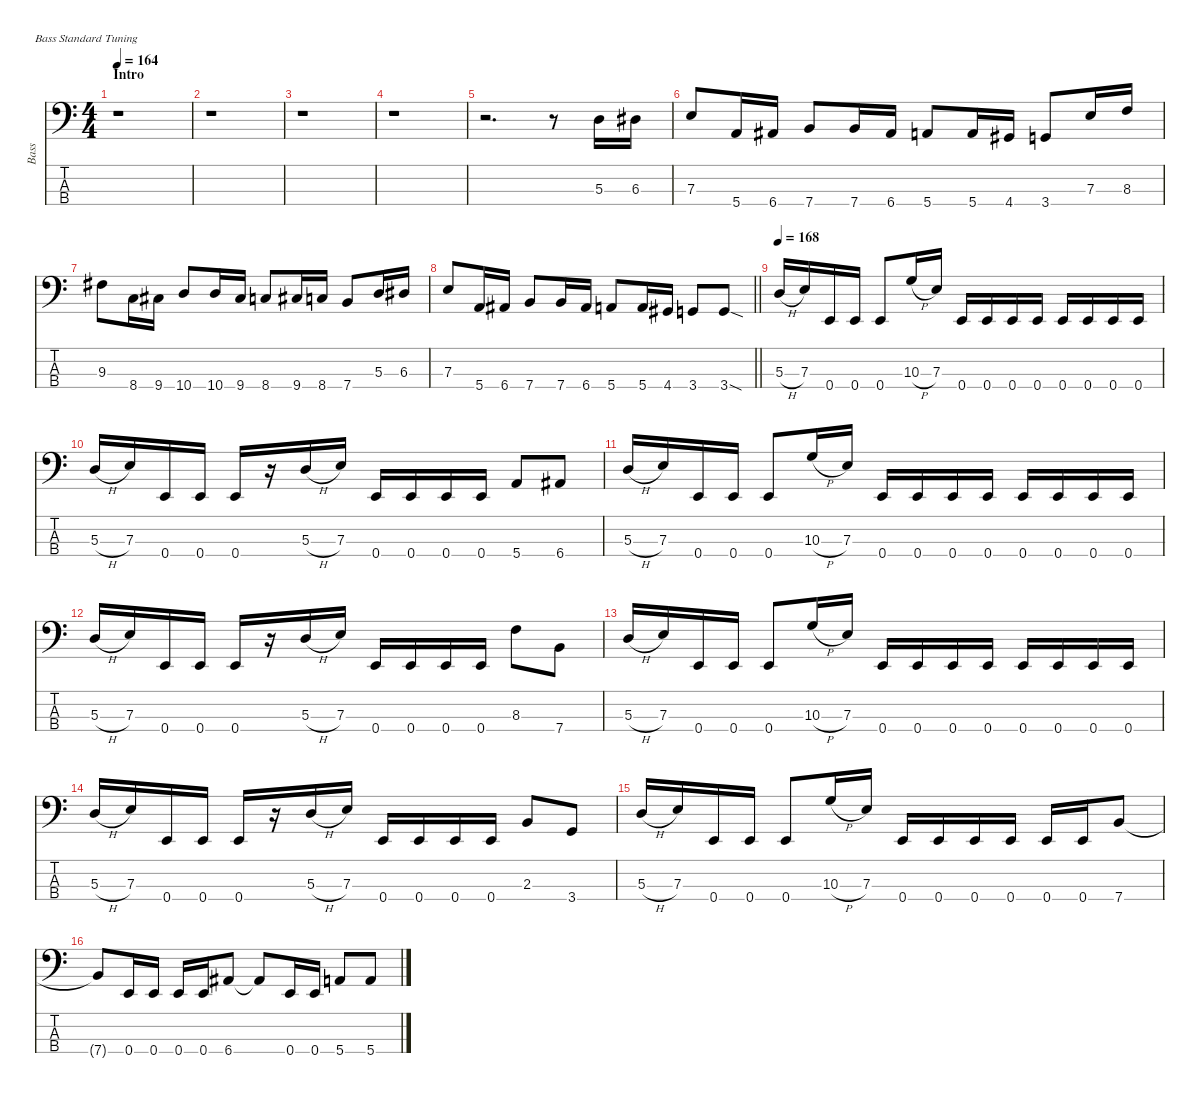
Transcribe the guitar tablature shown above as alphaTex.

\defaultSystemsLayout 4
\hideDynamics
\bracketExtendMode nobrackets
\firstSystemTrackNameMode fullname
\otherSystemsTrackNameOrientation horizontal
\track ("Bass" "el.bs.") {instrument electricbasspick}
\staff {score tabs}
\tuning (G2 D2 A1 E1)
\ts (4 4)
\beaming (8 2 2 2 2)
\section ("" "Intro")
\tempo 164
\clef f4
\ks c
r.1{dy f instrument electricbasspick beam Down} |
r.1{beam Down} |
r.1{beam Down} |
r.1{beam Down} |
r.2{d beam Down} r.8{beam Down} 5.3.16{beam Up} 6.3{acc #}.16{beam Up} |
7.3.8{beam Up} 5.4.16{beam Up} 6.4{acc #}.16{beam Up} 7.4.8{beam Up} 7.4.16{beam Up} 6.4{acc #}.16{beam Up} 5.4.8{beam Up} 5.4.16{beam Up} 4.4{acc #}.16{beam Up} 3.4.8{beam Up} 7.3.16{beam Up} 8.3.16{beam Up} |
9.3{acc #}.8{beam Down} 8.4.16{beam Down} 9.4{acc #}.16{beam Down} 10.4.8{beam Up} 10.4.16{beam Up} 9.4{acc #}.16{beam Up} 8.4.8{beam Up} 9.4{acc #}.16{beam Up} 8.4.16{beam Up} 7.4.8{beam Up} 5.3.16{beam Up} 6.3{acc #}.16{beam Up} |
\barLineRight lightlight
7.3.8{beam Up} 5.4.16{beam Up} 6.4{acc #}.16{beam Up} 7.4.8{beam Up} 7.4.16{beam Up} 6.4{acc #}.16{beam Up} 5.4.8{beam Up} 5.4.16{beam Up} 4.4{acc #}.16{beam Up} 3.4.8{beam Up} 3.4{sod}.8{beam Up} |
\tempo 168
5.3{h}.16{beam Up} 7.3.16{beam Up} 0.4.16{beam Up} 0.4.16{beam Up} 0.4.8{beam Up} 10.3{h}.16{beam Up} 7.3.16{beam Up} 0.4.16{beam Up} 0.4.16{beam Up} 0.4.16{beam Up} 0.4.16{beam Up} 0.4.16{beam Up} 0.4.16{beam Up} 0.4.16{beam Up} 0.4.16{beam Up} |
5.3{h}.16{beam Up} 7.3.16{beam Up} 0.4.16{beam Up} 0.4.16{beam Up} 0.4.16{beam Up} r.16{beam Up} 5.3{h}.16{beam Up} 7.3.16{beam Up} 0.4.16{beam Up} 0.4.16{beam Up} 0.4.16{beam Up} 0.4.16{beam Up} 5.4.8{beam Up} 6.4{acc #}.8{beam Up} |
5.3{h}.16{beam Up} 7.3.16{beam Up} 0.4.16{beam Up} 0.4.16{beam Up} 0.4.8{beam Up} 10.3{h}.16{beam Up} 7.3.16{beam Up} 0.4.16{beam Up} 0.4.16{beam Up} 0.4.16{beam Up} 0.4.16{beam Up} 0.4.16{beam Up} 0.4.16{beam Up} 0.4.16{beam Up} 0.4.16{beam Up} |
5.3{h}.16{beam Up} 7.3.16{beam Up} 0.4.16{beam Up} 0.4.16{beam Up} 0.4.16{beam Up} r.16{beam Up} 5.3{h}.16{beam Up} 7.3.16{beam Up} 0.4.16{beam Up} 0.4.16{beam Up} 0.4.16{beam Up} 0.4.16{beam Up} 8.3.8{beam Down} 7.4.8{beam Down} |
5.3{h}.16{beam Up} 7.3.16{beam Up} 0.4.16{beam Up} 0.4.16{beam Up} 0.4.8{beam Up} 10.3{h}.16{beam Up} 7.3.16{beam Up} 0.4.16{beam Up} 0.4.16{beam Up} 0.4.16{beam Up} 0.4.16{beam Up} 0.4.16{beam Up} 0.4.16{beam Up} 0.4.16{beam Up} 0.4.16{beam Up} |
5.3{h}.16{beam Up} 7.3.16{beam Up} 0.4.16{beam Up} 0.4.16{beam Up} 0.4.16{beam Up} r.16{beam Up} 5.3{h}.16{beam Up} 7.3.16{beam Up} 0.4.16{beam Up} 0.4.16{beam Up} 0.4.16{beam Up} 0.4.16{beam Up} 2.3.8{beam Up} 3.4.8{beam Up} |
5.3{h}.16{beam Up} 7.3.16{beam Up} 0.4.16{beam Up} 0.4.16{beam Up} 0.4.8{beam Up} 10.3{h}.16{beam Up} 7.3.16{beam Up} 0.4.16{beam Up} 0.4.16{beam Up} 0.4.16{beam Up} 0.4.16{beam Up} 0.4.16{beam Up} 0.4.16{beam Up} 7.4.8{beam Up} |
7.4{t}.8{beam Up} 0.4.16{beam Up} 0.4.16{beam Up} 0.4.16{beam Up} 0.4.16{beam Up} 6.4{acc #}.8{beam Up} 6.4{t acc #}.8{beam Up} 0.4.16{beam Up} 0.4.16{beam Up} 5.4.8{beam Up} 5.4.8{beam Up}
